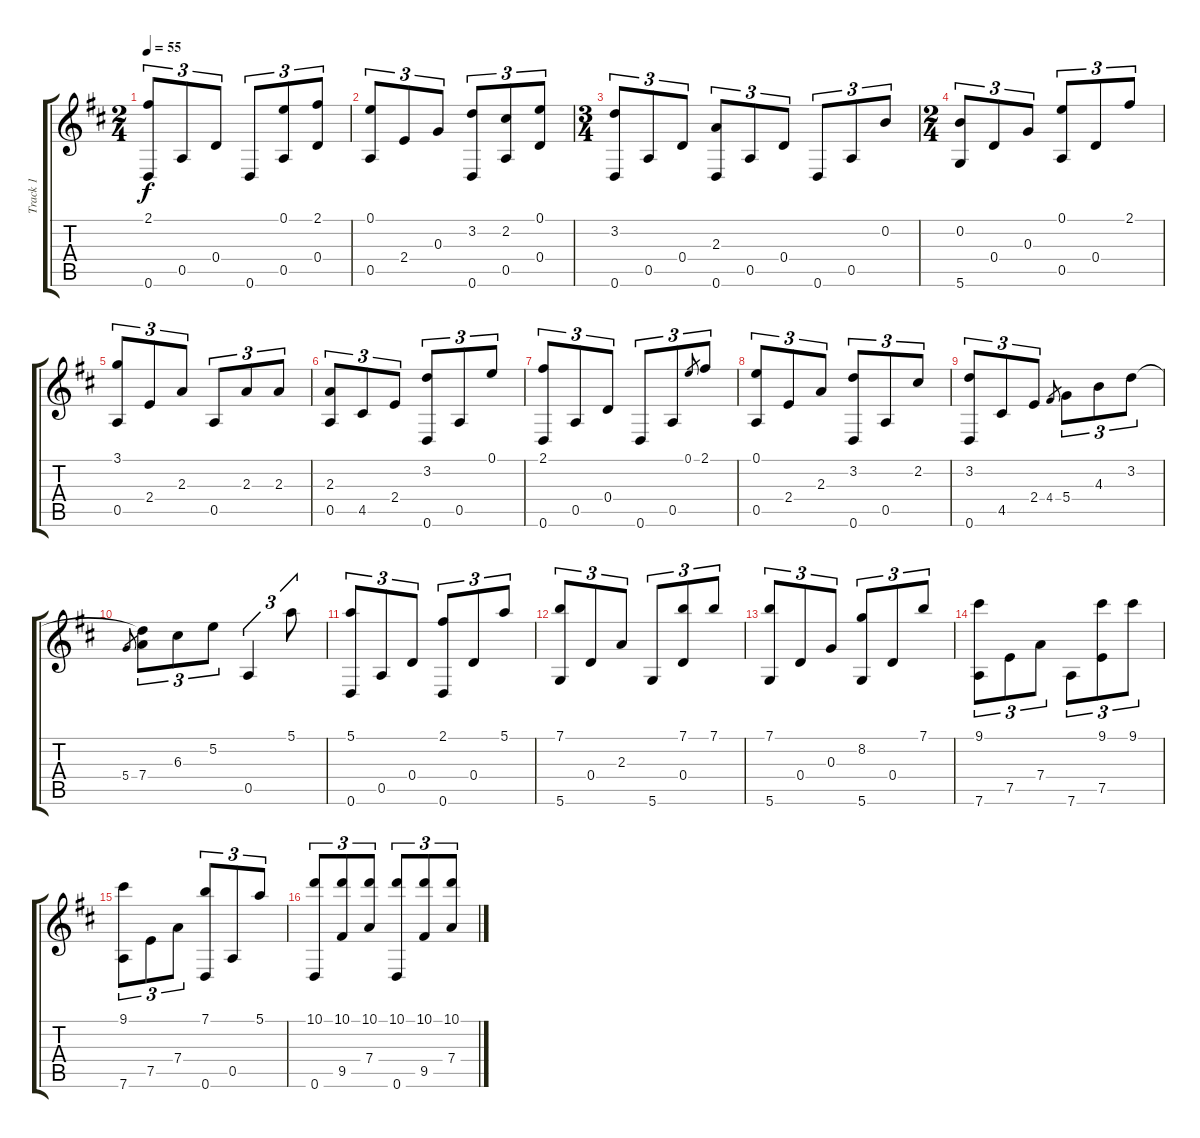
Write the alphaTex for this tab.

\track ("Track 1" "Track 1") {instrument acousticguitarnylon}
\staff {score tabs}
\tuning (E4 B3 G3 D3 A2 D2) {hide}
\ts (2 4)
\tempo 55
\clef g2
\ks d
(2.1 0.6).8{tu (3 2) dy f} 0.5.8{tu (3 2)} 0.4.8{tu (3 2)} 0.6.8{tu (3 2)} (0.1 0.5).8{tu (3 2)} (2.1 0.4).8{tu (3 2)} |
(0.1 0.5).8{tu (3 2)} 2.4.8{tu (3 2)} 0.3.8{tu (3 2)} (3.2 0.6).8{tu (3 2)} (2.2 0.5).8{tu (3 2)} (0.1 0.4).8{tu (3 2)} |
\ts (3 4)
(3.2 0.6).8{tu (3 2)} 0.5.8{tu (3 2)} 0.4.8{tu (3 2)} (2.3 0.6).8{tu (3 2)} 0.5.8{tu (3 2)} 0.4.8{tu (3 2)} 0.6.8{tu (3 2)} 0.5.8{tu (3 2)} 0.2.8{tu (3 2)} |
\ts (2 4)
(0.2 5.6).8{tu (3 2)} 0.4.8{tu (3 2)} 0.3.8{tu (3 2)} (0.1 0.5).8{tu (3 2)} 0.4.8{tu (3 2)} 2.1.8{tu (3 2)} |
(3.1 0.5).8{tu (3 2)} 2.4.8{tu (3 2)} 2.3.8{tu (3 2)} 0.5.8{tu (3 2)} 2.3.8{tu (3 2)} 2.3.8{tu (3 2)} |
(2.3 0.5).8{tu (3 2)} 4.5.8{tu (3 2)} 2.4.8{tu (3 2)} (3.2 0.6).8{tu (3 2)} 0.5.8{tu (3 2)} 0.1.8{tu (3 2)} |
(2.1 0.6).8{tu (3 2)} 0.5.8{tu (3 2)} 0.4.8{tu (3 2)} 0.6.8{tu (3 2)} 0.5.8{tu (3 2)} 0.1.8{gr} 2.1.8{tu (3 2)} |
(0.1 0.5).8{tu (3 2)} 2.4.8{tu (3 2)} 2.3.8{tu (3 2)} (3.2 0.6).8{tu (3 2)} 0.5.8{tu (3 2)} 2.2.8{tu (3 2)} |
(3.2 0.6).8{tu (3 2)} 4.5.8{tu (3 2)} 2.4.8{tu (3 2)} 4.4.8{gr} 5.4.8{tu (3 2)} 4.3.8{tu (3 2)} 3.2.8{tu (3 2)} |
5.4.8{gr} (3.2{t} 7.4).8{tu (3 2)} 6.3.8{tu (3 2)} 5.2.8{tu (3 2)} 0.5.4{tu (3 2)} 5.1.8{tu (3 2)} |
(5.1 0.6).8{tu (3 2)} 0.5.8{tu (3 2)} 0.4.8{tu (3 2)} (2.1 0.6).8{tu (3 2)} 0.4.8{tu (3 2)} 5.1.8{tu (3 2)} |
(7.1 5.6).8{tu (3 2)} 0.4.8{tu (3 2)} 2.3.8{tu (3 2)} 5.6.8{tu (3 2)} (7.1 0.4).8{tu (3 2)} 7.1.8{tu (3 2)} |
(7.1 5.6).8{tu (3 2)} 0.4.8{tu (3 2)} 0.3.8{tu (3 2)} (8.2 5.6).8{tu (3 2)} 0.4.8{tu (3 2)} 7.1.8{tu (3 2)} |
(9.1 7.6).8{tu (3 2)} 7.5.8{tu (3 2)} 7.4.8{tu (3 2)} 7.6.8{tu (3 2)} (9.1 7.5).8{tu (3 2)} 9.1.8{tu (3 2)} |
(9.1 7.6).8{tu (3 2)} 7.5.8{tu (3 2)} 7.4.8{tu (3 2)} (7.1 0.6).8{tu (3 2)} 0.5.8{tu (3 2)} 5.1.8{tu (3 2)} |
(10.1 0.6).8{tu (3 2)} (10.1 9.5).8{tu (3 2)} (10.1 7.4).8{tu (3 2)} (10.1 0.6).8{tu (3 2)} (10.1 9.5).8{tu (3 2)} (10.1 7.4).8{tu (3 2)}
